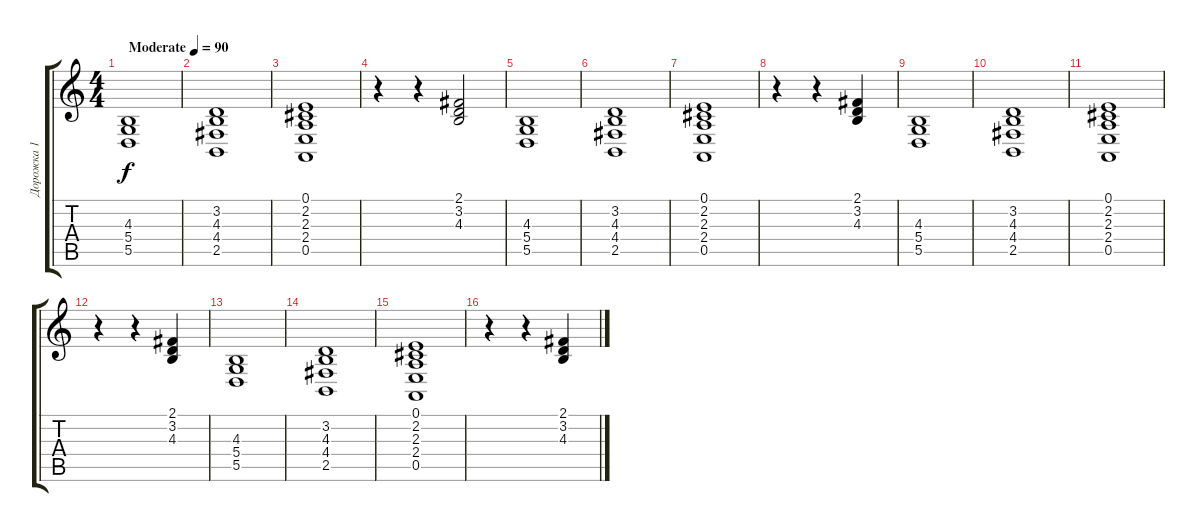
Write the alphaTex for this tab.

\track ("Дорожка 1" "Дорожка 1") {instrument brightacousticpiano}
\staff {score tabs}
\tuning (E4 B3 G3 D3 A2 E2) {hide}
\ts (4 4)
\tempo (90 "Moderate")
\clef g2
\ks c
(4.3 5.4 5.5).1{dy f instrument brightacousticpiano} |
(3.2 4.3 4.4 2.5).1 |
(0.1 2.2 2.3 2.4 0.5).1 |
r.4 r.4 (2.1 3.2 4.3).2 |
(4.3 5.4 5.5).1 |
(3.2 4.3 4.4 2.5).1 |
(0.1 2.2 2.3 2.4 0.5).1 |
r.4 r.4 (2.1 3.2 4.3).4 |
(4.3 5.4 5.5).1 |
(3.2 4.3 4.4 2.5).1 |
(0.1 2.2 2.3 2.4 0.5).1 |
r.4 r.4 (2.1 3.2 4.3).4 |
(4.3 5.4 5.5).1 |
(3.2 4.3 4.4 2.5).1 |
(0.1 2.2 2.3 2.4 0.5).1 |
r.4 r.4 (2.1 3.2 4.3).4
